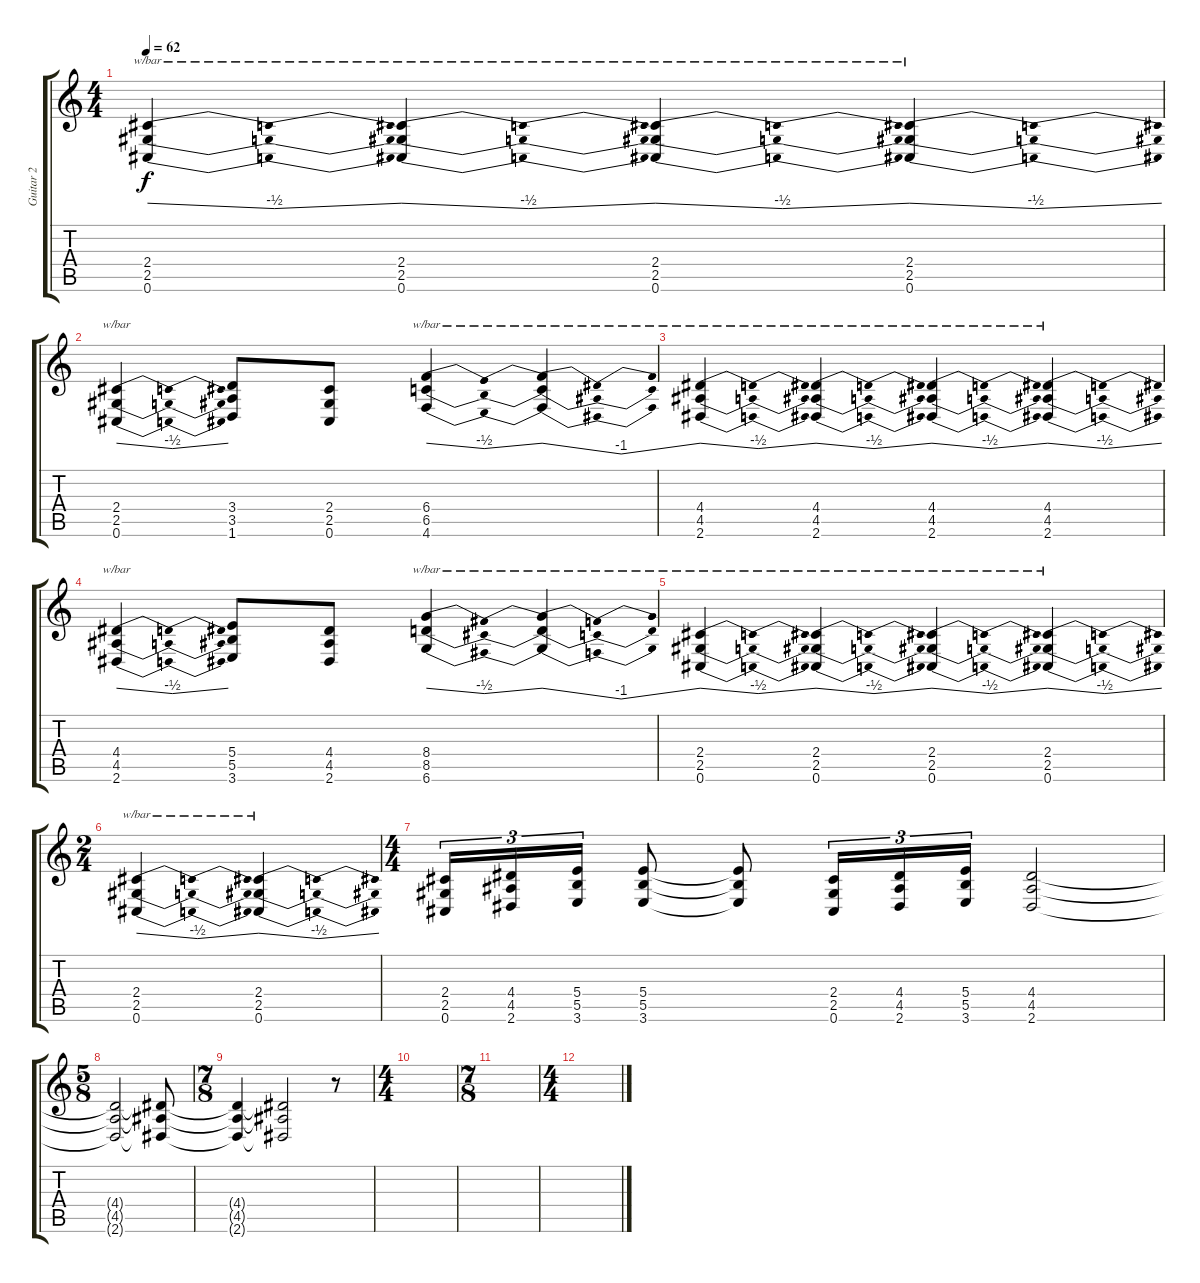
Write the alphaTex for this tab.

\track ("Guitar 2" "Guitar 2") {instrument distortionguitar}
\staff {score tabs}
\tuning (Db4 Ab3 E3 B2 Gb2 Db2) {hide}
\ts (4 4)
\tempo 62
\clef g2
\ks c
(2.4 2.5 0.6).4{tbe (dip default 0 0 30 -2 60 0) dy f} (2.4 2.5 0.6).4{tbe (dip default 0 0 30 -2 60 0)} (2.4 2.5 0.6).4{tbe (dip default 0 0 30 -2 60 0)} (2.4 2.5 0.6).4{tbe (dip default 0 0 30 -2 60 0)} |
(2.4 2.5 0.6).4{tbe (dip default 0 0 30 -2 60 0)} (3.4 3.5 1.6).8 (2.4 2.5 0.6).8 (6.4 6.5 4.6).4{tbe (dip default 0 0 30 -2 60 0)} (6.4{t} 6.5{t} 4.6{t}).4{tbe (dip default 0 0 30 -4 60 0)} |
(4.4 4.5 2.6).4{tbe (dip default 0 0 30 -2 60 0)} (4.4 4.5 2.6).4{tbe (dip default 0 0 30 -2 60 0)} (4.4 4.5 2.6).4{tbe (dip default 0 0 30 -2 60 0)} (4.4 4.5 2.6).4{tbe (dip default 0 0 30 -2 60 0)} |
(4.4 4.5 2.6).4{tbe (dip default 0 0 30 -2 60 0)} (5.4 5.5 3.6).8 (4.4 4.5 2.6).8 (8.4 8.5 6.6).4{tbe (dip default 0 0 30 -2 60 0)} (8.4{t} 8.5{t} 6.6{t}).4{tbe (dip default 0 0 30 -4 60 0)} |
(2.4 2.5 0.6).4{tbe (dip default 0 0 30 -2 60 0)} (2.4 2.5 0.6).4{tbe (dip default 0 0 30 -2 60 0)} (2.4 2.5 0.6).4{tbe (dip default 0 0 30 -2 60 0)} (2.4 2.5 0.6).4{tbe (dip default 0 0 30 -2 60 0)} |
\ts (2 4)
(2.4 2.5 0.6).4{tbe (dip default 0 0 30 -2 60 0)} (2.4 2.5 0.6).4{tbe (dip default 0 0 30 -2 60 0)} |
\ts (4 4)
(2.4 2.5 0.6).16{tu (3 2)} (4.4 4.5 2.6).16{tu (3 2)} (5.4 5.5 3.6).16{tu (3 2)} (5.4 5.5 3.6).8 (5.4{t} 5.5{t} 3.6{t}).8 (2.4 2.5 0.6).16{tu (3 2)} (4.4 4.5 2.6).16{tu (3 2)} (5.4 5.5 3.6).16{tu (3 2)} (4.4 4.5 2.6).2 |
\ts (5 8)
(4.4{t} 4.5{t} 2.6{t}).2 (4.4{t} 4.5{t} 2.6{t}).8 |
\ts (7 8)
(4.4{t} 4.5{t} 2.6{t}).4 (4.4{t} 4.5{t} 2.6{t}).2 r.8 |
\ts (4 4)
|
\ts (7 8)
|
\ts (4 4)
